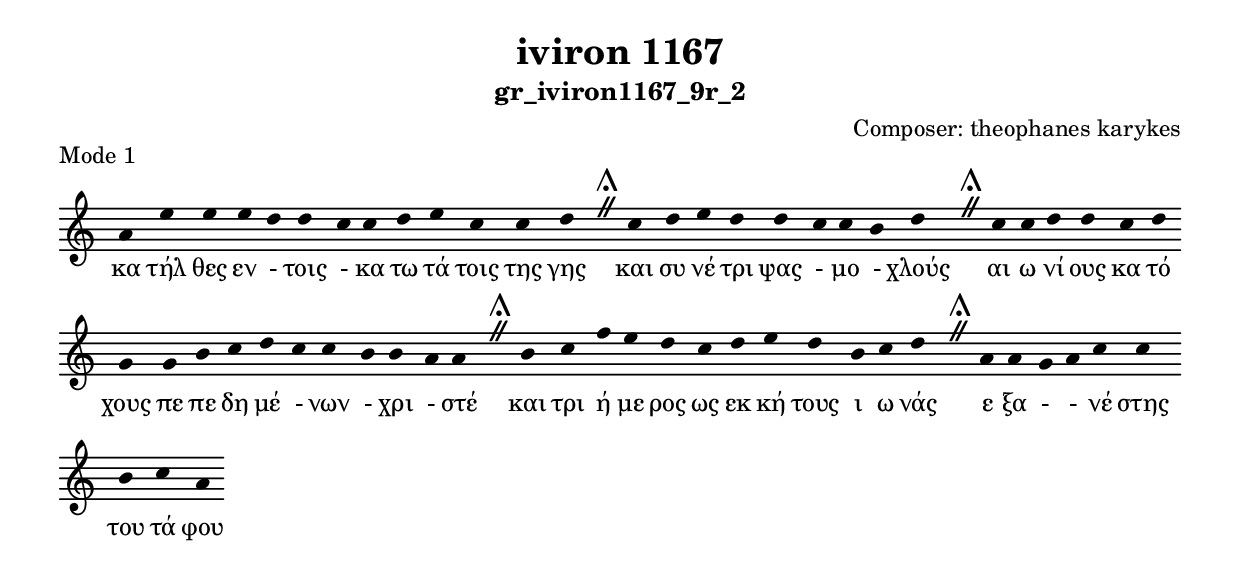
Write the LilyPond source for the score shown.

\include "gregorian.ly"

	\header {
 	  title = "iviron 1167"
	  subtitle = "gr_iviron1167_9r_2"
	  composer = "Composer: theophanes karykes"
	  piece = "Mode 1"
	}

	chant = {
	  a'4 e''4 e''4 e''4 d''4 d''4 c''4 c''4 d''4 e''4 c''4 c''4 d''4 \divisioMaior
 c''4 d''4 e''4 d''4 d''4 c''4 c''4 b'4 d''4 \divisioMaior
 c''4 c''4 d''4 d''4 c''4 d''4 g'4 g'4 b'4 c''4 d''4 c''4 c''4 b'4 b'4 a'4 a'4 \divisioMaior
 b'4 c''4 f''4 e''4 d''4 c''4 d''4 e''4 d''4 b'4 c''4 d''4 \divisioMaior
 a'4 a'4 g'4 a'4 c''4 c''4 b'4 c''4 a'4\finalis
	}

	verba = \lyricmode {κα τήλ θες εν - τοις - κα τω τά τοις της γης 
και συ νέ τρι ψας - μο - χλούς 
αι ω νί ους κα τό χους πε πε δη μέ - νων - χρι - στέ 
και τρι ή με ρος ως εκ κή τους ι ω νάς 
ε ξα -  - νέ στης του τά φου 
	}


	\score {
	  \new Staff <<
	  \new Voice = "melody" \chant
	  \new Lyrics = "one" \lyricsto melody \verba
	  >>
	  \layout {
	    \context {
	      \Staff
	      \remove "Time_signature_engraver"
	      \remove "Bar_engraver"
	    }
	    \context {
	      \Voice
	      \remove "Stem_engraver"
	    }
	  }
	}